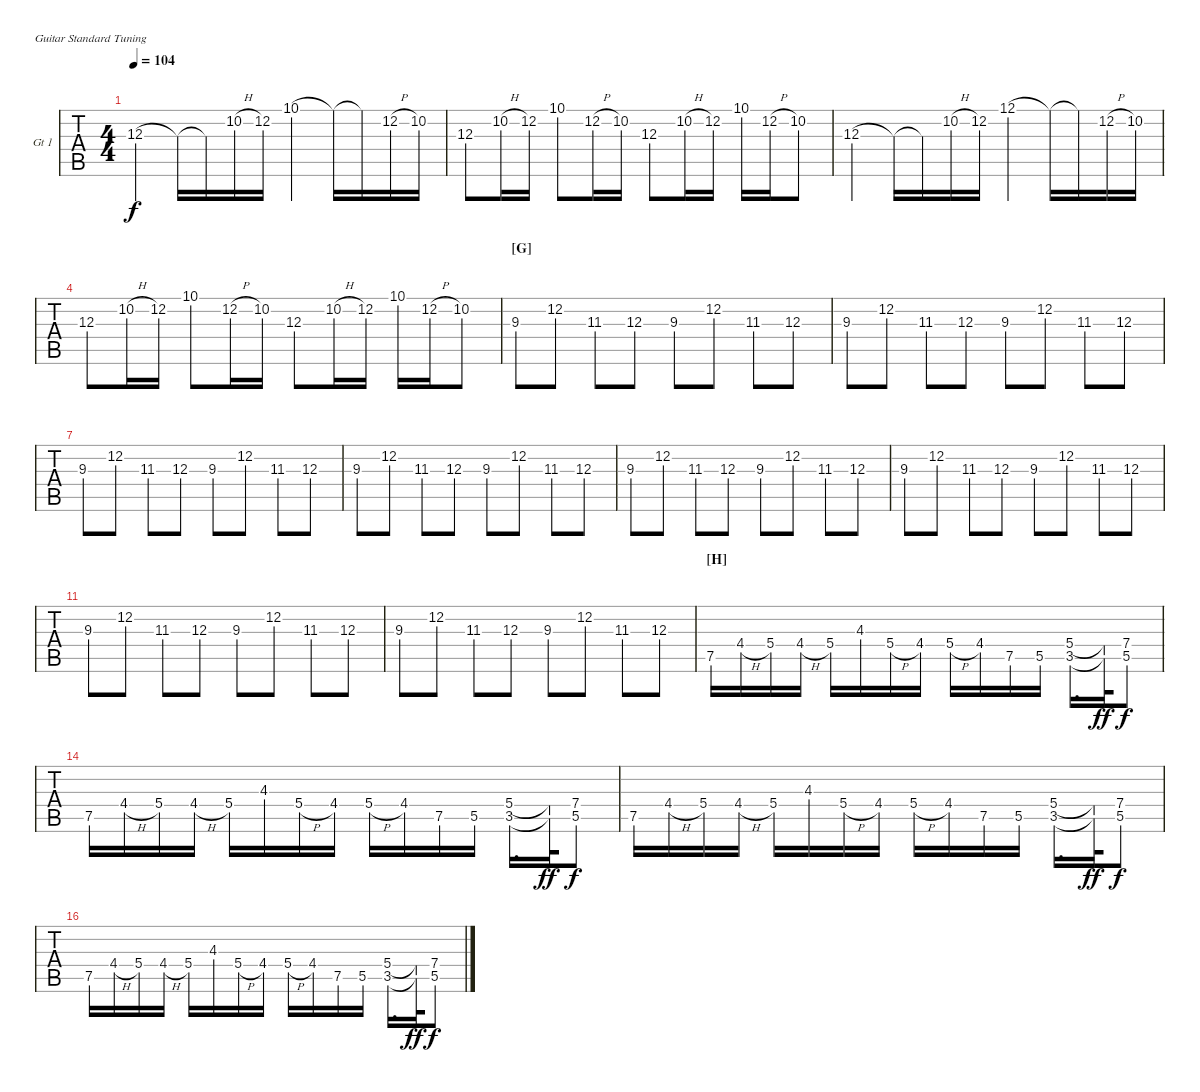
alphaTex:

\bracketExtendMode nobrackets
\firstSystemTrackNameOrientation horizontal
\otherSystemsTrackNameOrientation horizontal
\defaultBarNumberDisplay FirstOfSystem
\track ("Guitar 1" "Gt 1") {instrument distortionguitar}
\staff {tabs}
\tuning (E4 B3 G3 D3 A2 E2)
\ts (4 4)
\tempo 104
\clef g2
\ks c
12.3.4{lyrics (0 "") lyrics (1 "") lyrics (2 "") lyrics (3 "") lyrics (4 "") dy f} 12.3{t}.16{lyrics (0 "") lyrics (1 "") lyrics (2 "") lyrics (3 "") lyrics (4 "")} 12.3{t}.16{lyrics (0 "") lyrics (1 "") lyrics (2 "") lyrics (3 "") lyrics (4 "")} 10.2{h}.16 12.2.16 10.1.4 10.1{t}.16 10.1{t}.16 12.2{h}.16 10.2.16 |
12.3.8{lyrics (0 "") lyrics (1 "") lyrics (2 "") lyrics (3 "") lyrics (4 "")} 10.2{h}.16{lyrics (0 "") lyrics (1 "") lyrics (2 "") lyrics (3 "") lyrics (4 "")} 12.2.16{lyrics (0 "") lyrics (1 "") lyrics (2 "") lyrics (3 "") lyrics (4 "")} 10.1.8 12.2{h}.16 10.2.16 12.3.8 10.2{h}.16 12.2.16 10.1.16 12.2{h}.16 10.2.8 |
12.3.4{lyrics (0 "") lyrics (1 "") lyrics (2 "") lyrics (3 "") lyrics (4 "")} 12.3{t}.16{lyrics (0 "") lyrics (1 "") lyrics (2 "") lyrics (3 "") lyrics (4 "")} 12.3{t}.16{lyrics (0 "") lyrics (1 "") lyrics (2 "") lyrics (3 "") lyrics (4 "")} 10.2{h}.16 12.2.16 12.1.4 12.1{t}.16 12.1{t}.16 12.2{h}.16 10.2.16 |
12.3.8{lyrics (0 "") lyrics (1 "") lyrics (2 "") lyrics (3 "") lyrics (4 "")} 10.2{h}.16{lyrics (0 "") lyrics (1 "") lyrics (2 "") lyrics (3 "") lyrics (4 "")} 12.2.16{lyrics (0 "") lyrics (1 "") lyrics (2 "") lyrics (3 "") lyrics (4 "")} 10.1.8 12.2{h}.16 10.2.16 12.3.8 10.2{h}.16 12.2.16 10.1.16 12.2{h}.16 10.2.8 |
\section ("G" "")
9.3.8{lyrics (0 "") lyrics (1 "") lyrics (2 "") lyrics (3 "") lyrics (4 "")} 12.2.8{lyrics (0 "") lyrics (1 "") lyrics (2 "") lyrics (3 "") lyrics (4 "")} 11.3.8{lyrics (0 "") lyrics (1 "") lyrics (2 "") lyrics (3 "") lyrics (4 "")} 12.3.8 9.3.8 12.2.8 11.3.8 12.3.8 |
9.3.8{lyrics (0 "") lyrics (1 "") lyrics (2 "") lyrics (3 "") lyrics (4 "")} 12.2.8{lyrics (0 "") lyrics (1 "") lyrics (2 "") lyrics (3 "") lyrics (4 "")} 11.3.8{lyrics (0 "") lyrics (1 "") lyrics (2 "") lyrics (3 "") lyrics (4 "")} 12.3.8 9.3.8 12.2.8 11.3.8 12.3.8 |
9.3.8{lyrics (0 "") lyrics (1 "") lyrics (2 "") lyrics (3 "") lyrics (4 "")} 12.2.8{lyrics (0 "") lyrics (1 "") lyrics (2 "") lyrics (3 "") lyrics (4 "")} 11.3.8{lyrics (0 "") lyrics (1 "") lyrics (2 "") lyrics (3 "") lyrics (4 "")} 12.3.8 9.3.8 12.2.8 11.3.8 12.3.8 |
9.3.8{lyrics (0 "") lyrics (1 "") lyrics (2 "") lyrics (3 "") lyrics (4 "")} 12.2.8{lyrics (0 "") lyrics (1 "") lyrics (2 "") lyrics (3 "") lyrics (4 "")} 11.3.8{lyrics (0 "") lyrics (1 "") lyrics (2 "") lyrics (3 "") lyrics (4 "")} 12.3.8 9.3.8 12.2.8 11.3.8 12.3.8 |
9.3.8{lyrics (0 "") lyrics (1 "") lyrics (2 "") lyrics (3 "") lyrics (4 "")} 12.2.8{lyrics (0 "") lyrics (1 "") lyrics (2 "") lyrics (3 "") lyrics (4 "")} 11.3.8{lyrics (0 "") lyrics (1 "") lyrics (2 "") lyrics (3 "") lyrics (4 "")} 12.3.8 9.3.8 12.2.8 11.3.8 12.3.8 |
9.3.8{lyrics (0 "") lyrics (1 "") lyrics (2 "") lyrics (3 "") lyrics (4 "")} 12.2.8{lyrics (0 "") lyrics (1 "") lyrics (2 "") lyrics (3 "") lyrics (4 "")} 11.3.8{lyrics (0 "") lyrics (1 "") lyrics (2 "") lyrics (3 "") lyrics (4 "")} 12.3.8 9.3.8 12.2.8 11.3.8 12.3.8 |
9.3.8{lyrics (0 "") lyrics (1 "") lyrics (2 "") lyrics (3 "") lyrics (4 "")} 12.2.8{lyrics (0 "") lyrics (1 "") lyrics (2 "") lyrics (3 "") lyrics (4 "")} 11.3.8{lyrics (0 "") lyrics (1 "") lyrics (2 "") lyrics (3 "") lyrics (4 "")} 12.3.8 9.3.8 12.2.8 11.3.8 12.3.8 |
9.3.8{lyrics (0 "") lyrics (1 "") lyrics (2 "") lyrics (3 "") lyrics (4 "")} 12.2.8{lyrics (0 "") lyrics (1 "") lyrics (2 "") lyrics (3 "") lyrics (4 "")} 11.3.8{lyrics (0 "") lyrics (1 "") lyrics (2 "") lyrics (3 "") lyrics (4 "")} 12.3.8 9.3.8 12.2.8 11.3.8 12.3.8 |
\section ("H" "")
7.5.16{lyrics (0 "") lyrics (1 "") lyrics (2 "") lyrics (3 "") lyrics (4 "")} 4.4{h}.16{lyrics (0 "") lyrics (1 "") lyrics (2 "") lyrics (3 "") lyrics (4 "")} 5.4.16{lyrics (0 "") lyrics (1 "") lyrics (2 "") lyrics (3 "") lyrics (4 "")} 4.4{h}.16 5.4.16 4.3.16 5.4{h}.16 4.4.16 5.4{h}.16 4.4.16 7.5.16 5.5.16 (5.4 3.5).16{d} (5.4{t} 3.5{t}).32{dy ff} (7.4 5.5).8{dy f} |
7.5.16 4.4{h}.16 5.4.16 4.4{h}.16 5.4.16 4.3.16 5.4{h}.16 4.4.16 5.4{h}.16 4.4.16 7.5.16 5.5.16 (5.4 3.5).16{d} (5.4{t} 3.5{t}).32{dy ff} (7.4 5.5).8{dy f} |
7.5.16 4.4{h}.16 5.4.16 4.4{h}.16 5.4.16 4.3.16 5.4{h}.16 4.4.16 5.4{h}.16 4.4.16 7.5.16 5.5.16 (5.4 3.5).16{d} (5.4{t} 3.5{t}).32{dy ff} (7.4 5.5).8{dy f} |
7.5.16 4.4{h}.16 5.4.16 4.4{h}.16 5.4.16 4.3.16 5.4{h}.16 4.4.16 5.4{h}.16 4.4.16 7.5.16 5.5.16 (5.4 3.5).16{d} (5.4{t} 3.5{t}).32{dy ff} (7.4 5.5).8{dy f}
